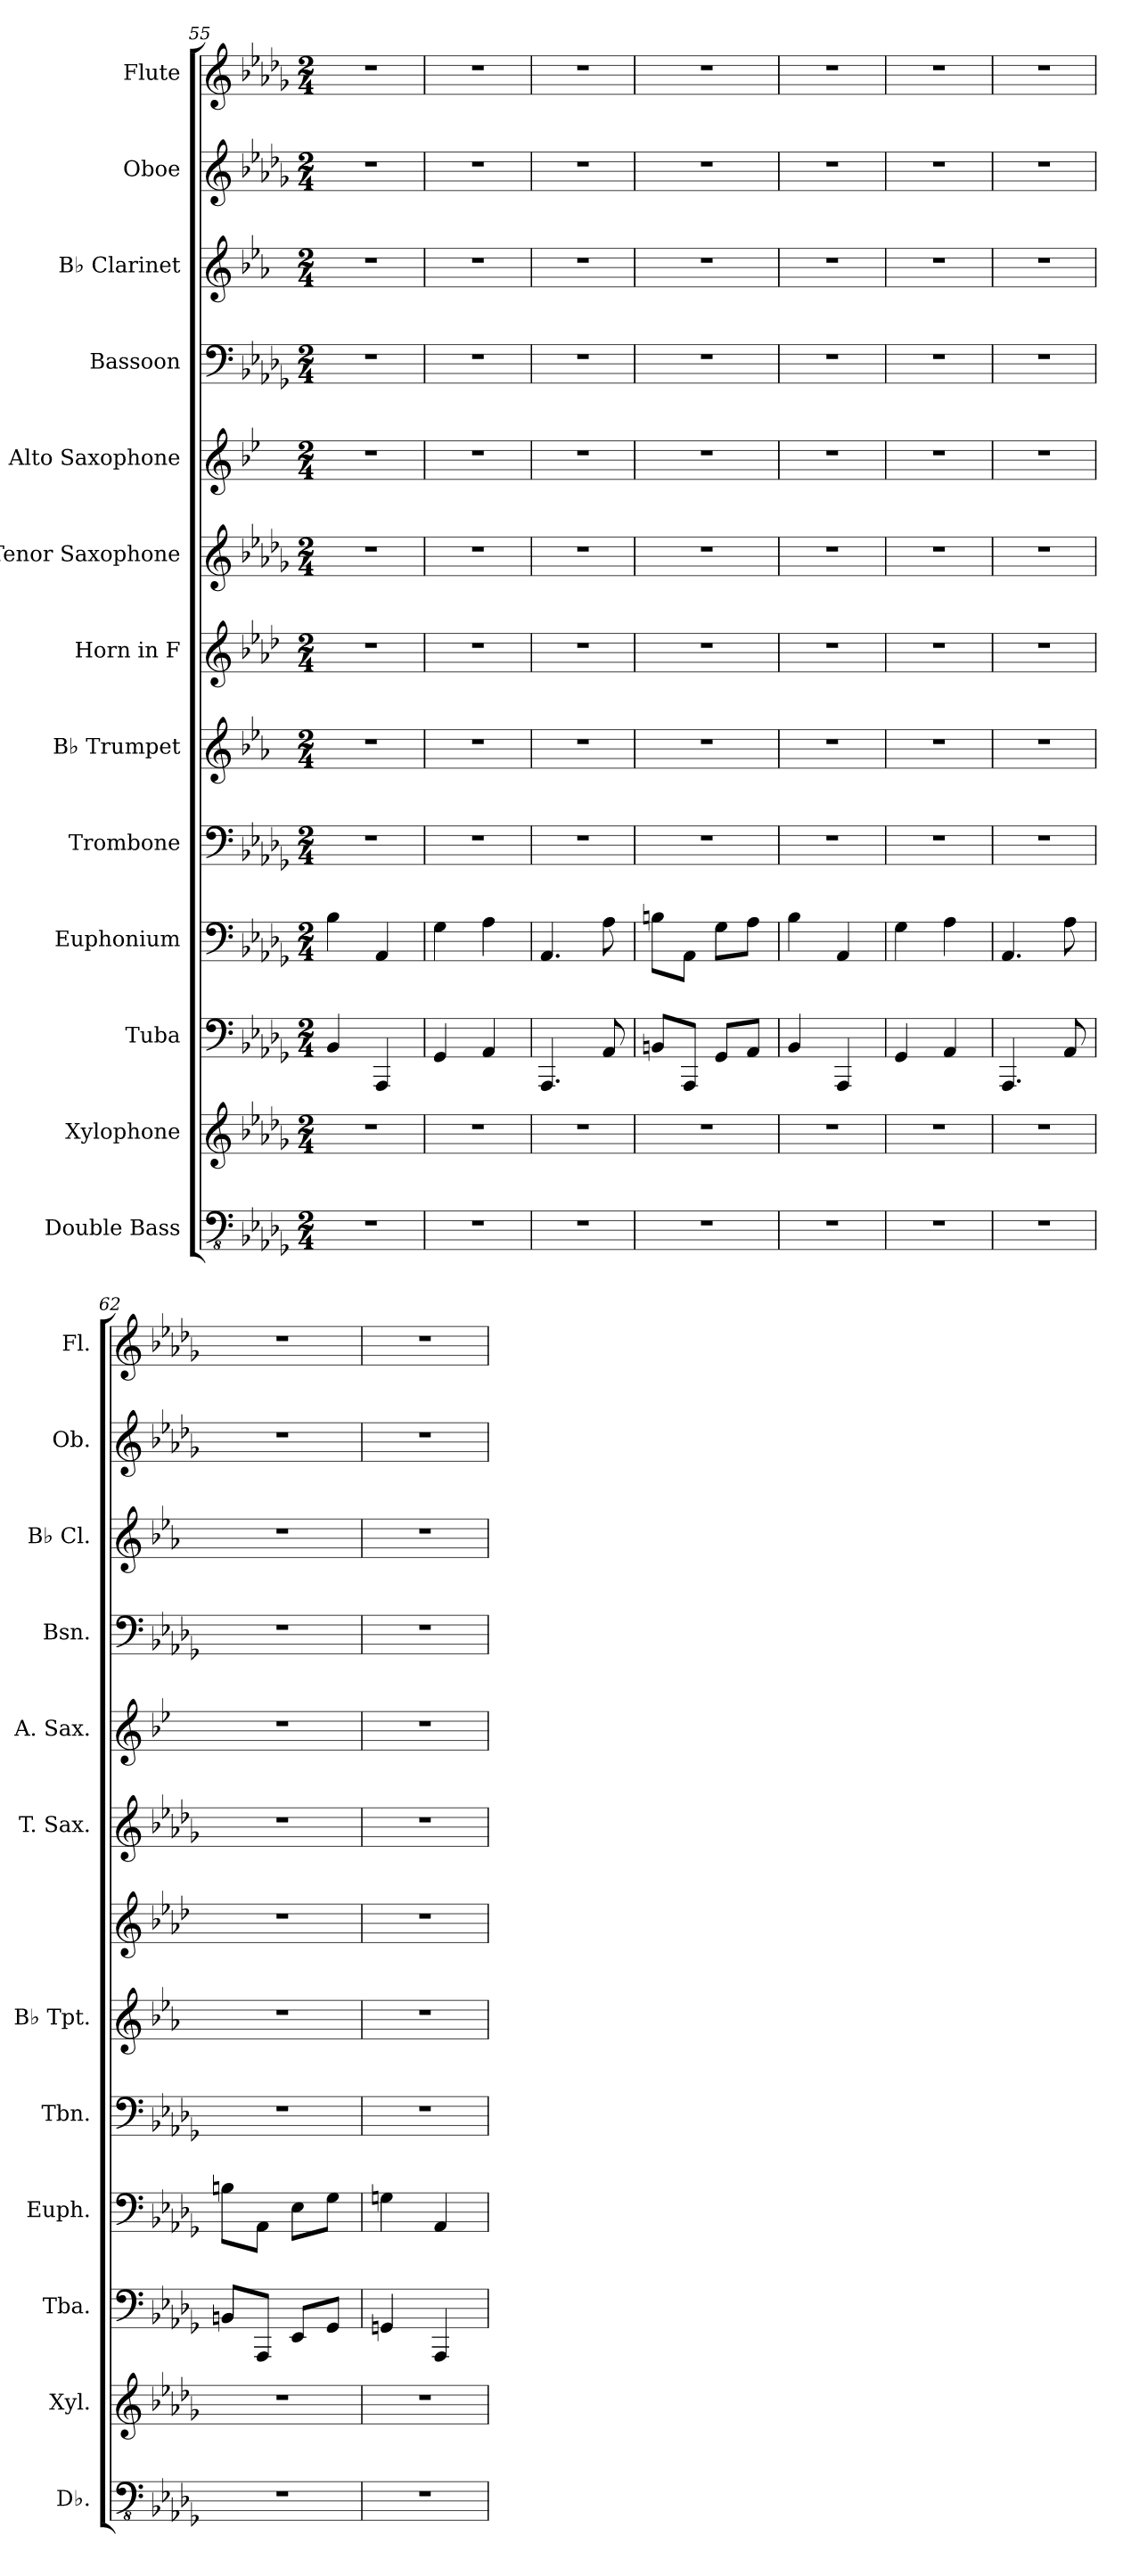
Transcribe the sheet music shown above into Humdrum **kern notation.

**kern	**kern	**kern	**kern	**kern	**kern	**kern	**kern	**kern	**kern	**kern	**kern	**kern
*part13	*part12	*part11	*part10	*part9	*part8	*part7	*part6	*part5	*part4	*part3	*part2	*part1
*staff13	*staff12	*staff11	*staff10	*staff9	*staff8	*staff7	*staff6	*staff5	*staff4	*staff3	*staff2	*staff1
*I"Double Bass	*I"Xylophone	*I"Tuba	*I"Euphonium	*I"Trombone	*I"B♭ Trumpet	*I"Horn in F	*I"Tenor Saxophone	*I"Alto Saxophone	*I"Bassoon	*I"B♭ Clarinet	*I"Oboe	*I"Flute
*I'Db.	*I'Xyl.	*I'Tba.	*I'Euph.	*I'Tbn.	*I'B♭ Tpt.	*	*I'T. Sax.	*I'A. Sax.	*I'Bsn.	*I'B♭ Cl.	*I'Ob.	*I'Fl.
*clefFv4	*clefG2	*clefF4	*clefF4	*clefF4	*clefG2	*clefG2	*clefG2	*clefG2	*clefF4	*clefG2	*clefG2	*clefG2
*ITrd7c12	*ITrd-7c-12	*	*	*	*ITrd1c2	*ITrd4c7	*ITrd8c14	*ITrd5c9	*	*ITrd1c2	*	*
*k[b-e-a-d-g-]	*k[b-e-a-d-g-]	*k[b-e-a-d-g-]	*k[b-e-a-d-g-]	*k[b-e-a-d-g-]	*k[b-e-a-d-g-]	*k[b-e-a-d-g-]	*k[b-e-a-d-g-]	*k[b-e-a-d-g-]	*k[b-e-a-d-g-]	*k[b-e-a-d-g-]	*k[b-e-a-d-g-]	*k[b-e-a-d-g-]
*M2/4	*M2/4	*M2/4	*M2/4	*M2/4	*M2/4	*M2/4	*M2/4	*M2/4	*M2/4	*M2/4	*M2/4	*M2/4
=55	=55	=55	=55	=55	=55	=55	=55	=55	=55	=55	=55	=55
2r	2r	4BB-/	4B-\	2r	2r	2r	2r	2r	2r	2r	2r	2r
.	.	4AAA-/	4AA-/	.	.	.	.	.	.	.	.	.
=56	=56	=56	=56	=56	=56	=56	=56	=56	=56	=56	=56	=56
2r	2r	4GG-/	4G-\	2r	2r	2r	2r	2r	2r	2r	2r	2r
.	.	4AA-/	4A-\	.	.	.	.	.	.	.	.	.
=57	=57	=57	=57	=57	=57	=57	=57	=57	=57	=57	=57	=57
2r	2r	4.AAA-/	4.AA-/	2r	2r	2r	2r	2r	2r	2r	2r	2r
.	.	8AA-/	8A-\	.	.	.	.	.	.	.	.	.
=58	=58	=58	=58	=58	=58	=58	=58	=58	=58	=58	=58	=58
2r	2r	8BBn/L	8Bn\L	2r	2r	2r	2r	2r	2r	2r	2r	2r
.	.	8AAA-/J	8AA-\J	.	.	.	.	.	.	.	.	.
.	.	8GG-/L	8G-\L	.	.	.	.	.	.	.	.	.
.	.	8AA-/J	8A-\J	.	.	.	.	.	.	.	.	.
=59	=59	=59	=59	=59	=59	=59	=59	=59	=59	=59	=59	=59
2r	2r	4BB-/	4B-\	2r	2r	2r	2r	2r	2r	2r	2r	2r
.	.	4AAA-/	4AA-/	.	.	.	.	.	.	.	.	.
=60	=60	=60	=60	=60	=60	=60	=60	=60	=60	=60	=60	=60
2r	2r	4GG-/	4G-\	2r	2r	2r	2r	2r	2r	2r	2r	2r
.	.	4AA-/	4A-\	.	.	.	.	.	.	.	.	.
=61	=61	=61	=61	=61	=61	=61	=61	=61	=61	=61	=61	=61
2r	2r	4.AAA-/	4.AA-/	2r	2r	2r	2r	2r	2r	2r	2r	2r
.	.	8AA-/	8A-\	.	.	.	.	.	.	.	.	.
=62	=62	=62	=62	=62	=62	=62	=62	=62	=62	=62	=62	=62
2r	2r	8BBn/L	8Bn\L	2r	2r	2r	2r	2r	2r	2r	2r	2r
.	.	8AAA-/J	8AA-\J	.	.	.	.	.	.	.	.	.
.	.	8EE-/L	8E-\L	.	.	.	.	.	.	.	.	.
.	.	8GG-/J	8G-\J	.	.	.	.	.	.	.	.	.
=63	=63	=63	=63	=63	=63	=63	=63	=63	=63	=63	=63	=63
2r	2r	4GGn/	4Gn\	2r	2r	2r	2r	2r	2r	2r	2r	2r
.	.	4AAA-/	4AA-/	.	.	.	.	.	.	.	.	.
=	=	=	=	=	=	=	=	=	=	=	=	=
*-	*-	*-	*-	*-	*-	*-	*-	*-	*-	*-	*-	*-
